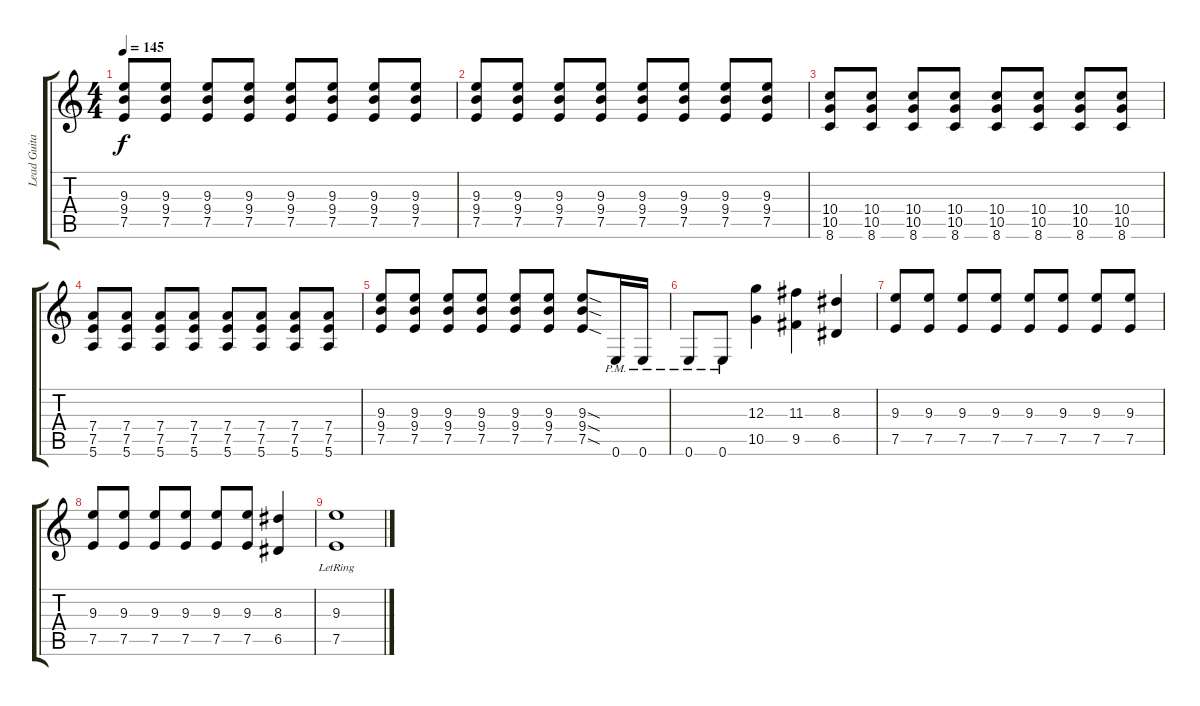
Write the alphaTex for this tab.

\track ("Lead Guitar" "Lead Guita") {instrument overdrivenguitar}
\staff {score tabs}
\tuning (E4 B3 G3 D3 A2 E2) {hide}
\ts (4 4)
\tempo 145
\clef g2
\ks c
(9.3 9.4 7.5).8{dy f} (9.3 9.4 7.5).8 (9.3 9.4 7.5).8 (9.3 9.4 7.5).8 (9.3 9.4 7.5).8 (9.3 9.4 7.5).8 (9.3 9.4 7.5).8 (9.3 9.4 7.5).8 |
(9.3 9.4 7.5).8 (9.3 9.4 7.5).8 (9.3 9.4 7.5).8 (9.3 9.4 7.5).8 (9.3 9.4 7.5).8 (9.3 9.4 7.5).8 (9.3 9.4 7.5).8 (9.3 9.4 7.5).8 |
(10.4 10.5 8.6).8 (10.4 10.5 8.6).8 (10.4 10.5 8.6).8 (10.4 10.5 8.6).8 (10.4 10.5 8.6).8 (10.4 10.5 8.6).8 (10.4 10.5 8.6).8 (10.4 10.5 8.6).8 |
(7.4 7.5 5.6).8 (7.4 7.5 5.6).8 (7.4 7.5 5.6).8 (7.4 7.5 5.6).8 (7.4 7.5 5.6).8 (7.4 7.5 5.6).8 (7.4 7.5 5.6).8 (7.4 7.5 5.6).8 |
(9.3 9.4 7.5).8 (9.3 9.4 7.5).8 (9.3 9.4 7.5).8 (9.3 9.4 7.5).8 (9.3 9.4 7.5).8 (9.3 9.4 7.5).8 (9.3{sod} 9.4{sod} 7.5{sod}).8 0.6{pm}.16 0.6{pm}.16 |
0.6{pm}.8 0.6{pm}.8 (12.3 10.5).4 (11.3 9.5).4 (8.3 6.5).4 |
(9.3 7.5).8 (9.3 7.5).8 (9.3 7.5).8 (9.3 7.5).8 (9.3 7.5).8 (9.3 7.5).8 (9.3 7.5).8 (9.3 7.5).8 |
(9.3 7.5).8 (9.3 7.5).8 (9.3 7.5).8 (9.3 7.5).8 (9.3 7.5).8 (9.3 7.5).8 (8.3 6.5).4 |
(9.3{lr} 7.5{lr}).1
